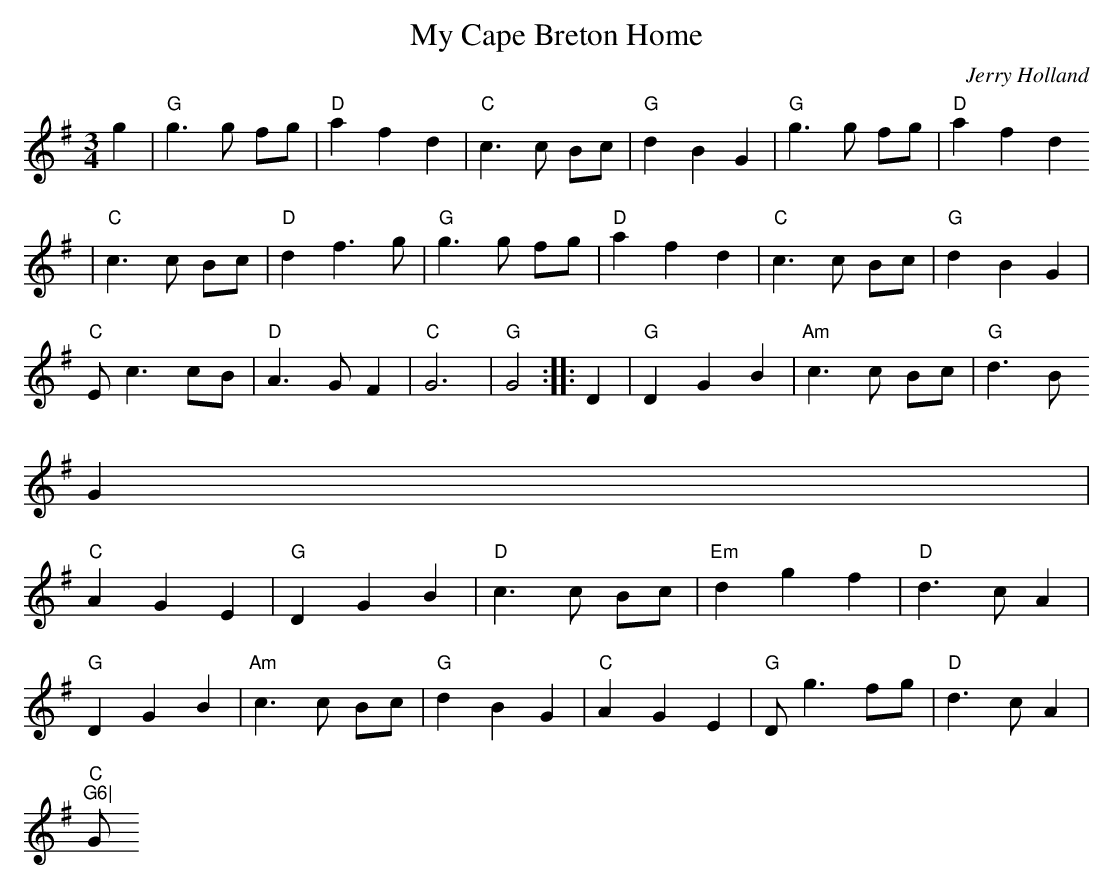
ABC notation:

X:1
T:My Cape Breton Home
M:3/4
L:1/8
C:Jerry Holland
K:G
g2|"G"g3 g fg|"D"a2 f2 d2|"C"c3 c Bc|"G"d2 B2 G2|"G"g3 g fg|"D"a2 f2 d2
|
"C"c3 c Bc|"D"d2 f3 g|"G"g3 g fg|"D"a2 f2 d2|"C"c3 c Bc|"G"d2 B2 G2|
"C"E c3 cB|"D"A3 G F2|"C"G6|"G"G4:||:D2|"G"D2 G2 B2|"Am"c3 c Bc|"G"d3 B
G2|
"C"A2 G2 E2|"G"D2 G2 B2|"D"c3 c Bc|"Em"d2 g2 f2|"D"d3 c A2|
"G"D2 G2 B2|"Am"c3 c Bc|"G"d2 B2 G2|"C"A2 G2 E2|"G"D g3 fg|"D"d3 c A2|"C
"G6|"G"G4:||
